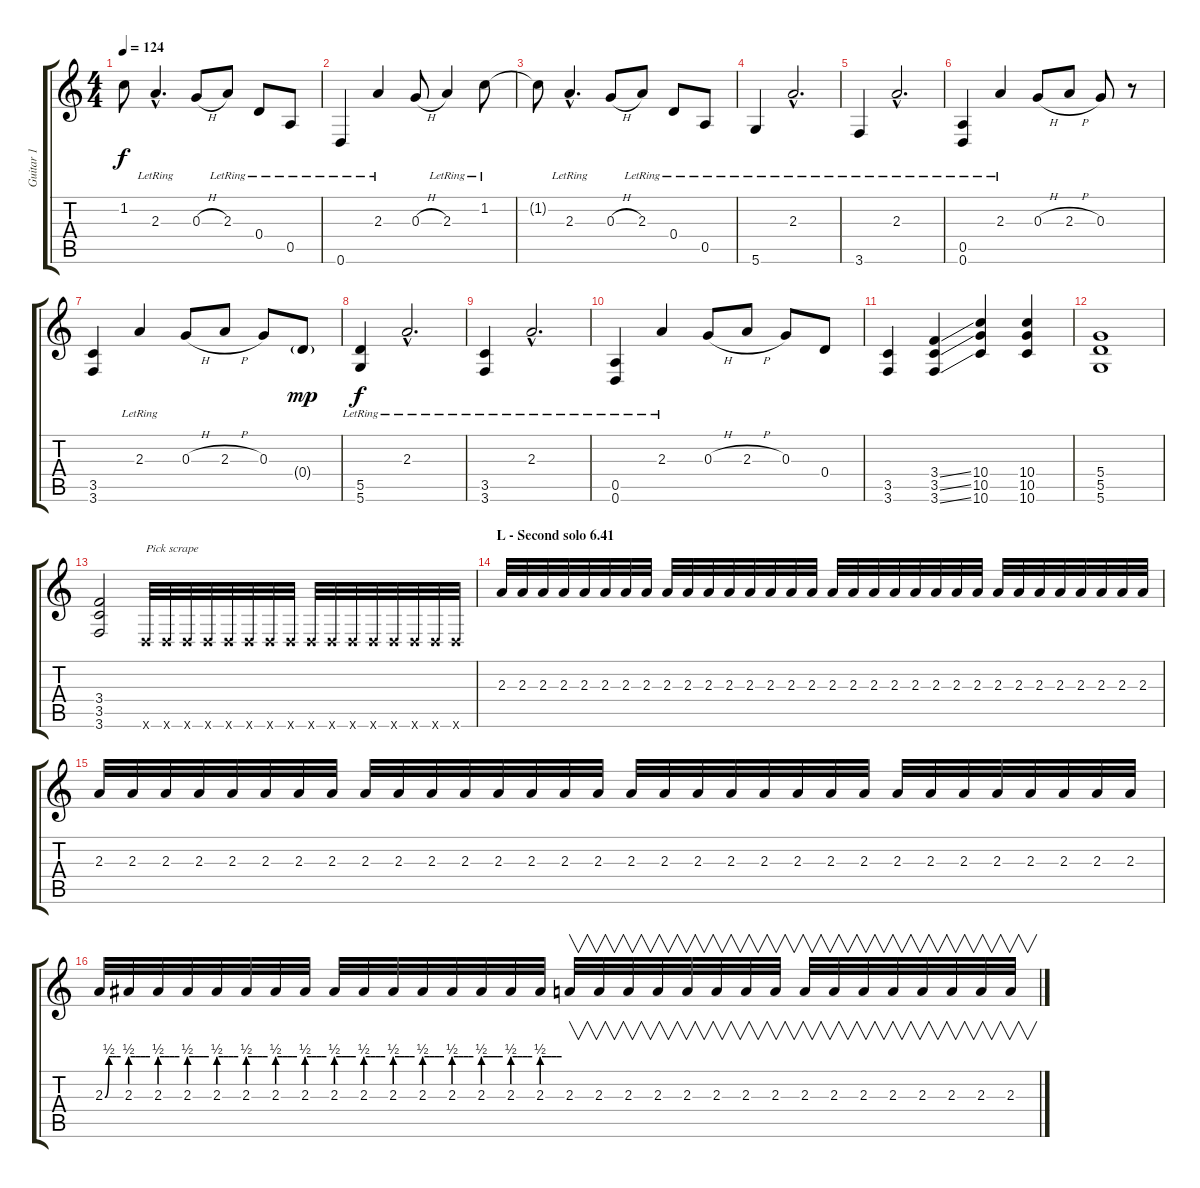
\track ("Guitar 1" "Guitar 1") {instrument distortionguitar}
\staff {score tabs}
\tuning (E4 B3 G3 D3 A2 D2) {hide}
\ts (4 4)
\tempo 124
\clef g2
\ks c
1.2{t}.8{dy f} 2.3{hac lr}.4{d} 0.3{h}.8 2.3{lr}.8 0.4{lr}.8 0.5{lr}.8 |
0.6{lr}.4{instrument electricguitarclean} 2.3{lr}.4 0.3{h}.8 2.3{lr}.4 1.2{lr}.8 |
1.2{t}.8 2.3{hac lr}.4{d} 0.3{h}.8 2.3{lr}.8 0.4{lr}.8 0.5{lr}.8 |
5.6{lr}.4 2.3{hac lr}.2{d} |
3.6{lr}.4 2.3{hac lr}.2{d} |
(0.5 0.6{lr}).4{instrument electricguitarclean} 2.3{lr}.4 0.3{h}.8 2.3{h}.8 0.3.8 r.8 |
(3.5 3.6).4 2.3{lr}.4 0.3{h}.8 2.3{h}.8 0.3.8 0.4{g}.8{dy mp} |
(5.5 5.6{lr}).4{dy f} 2.3{hac lr}.2{d} |
(3.5 3.6{lr}).4 2.3{hac lr}.2{d} |
(0.5 0.6{lr}).4{instrument electricguitarclean} 2.3{lr}.4 0.3{h}.8 2.3{h}.8 0.3.8 0.4.8 |
(3.5 3.6).4 (3.4{ss} 3.5{ss} 3.6{ss}).4 (10.4 10.5 10.6).4 (10.4 10.5 10.6).4 |
(5.4 5.5 5.6).1 |
(3.4 3.5 3.6).2 0.6{x}.32{txt "Pick scrape"} 0.6{x}.32 0.6{x}.32 0.6{x}.32 0.6{x}.32 0.6{x}.32 0.6{x}.32 0.6{x}.32 0.6{x}.32 0.6{x}.32 0.6{x}.32 0.6{x}.32 0.6{x}.32 0.6{x}.32 0.6{x}.32 0.6{x}.32 |
\section ("" "L - Second solo 6.41")
2.3.32{instrument distortionguitar} 2.3.32 2.3.32 2.3.32 2.3.32 2.3.32 2.3.32 2.3.32 2.3.32 2.3.32 2.3.32 2.3.32 2.3.32 2.3.32 2.3.32 2.3.32 2.3.32 2.3.32 2.3.32 2.3.32 2.3.32 2.3.32 2.3.32 2.3.32 2.3.32 2.3.32 2.3.32 2.3.32 2.3.32 2.3.32 2.3.32 2.3.32 |
2.3.32 2.3.32 2.3.32 2.3.32 2.3.32 2.3.32 2.3.32 2.3.32 2.3.32 2.3.32 2.3.32 2.3.32 2.3.32 2.3.32 2.3.32 2.3.32 2.3.32 2.3.32 2.3.32 2.3.32 2.3.32 2.3.32 2.3.32 2.3.32 2.3.32 2.3.32 2.3.32 2.3.32 2.3.32 2.3.32 2.3.32 2.3.32 |
2.3{be (custom 0 0 15 2 30 2 45 2 60 2)}.32 2.3{be (custom 0 2 15 2 30 2 45 2 60 2)}.32 2.3{be (custom 0 2 15 2 30 2 45 2 60 2)}.32 2.3{be (custom 0 2 15 2 30 2 45 2 60 2)}.32 2.3{be (custom 0 2 15 2 30 2 45 2 60 2)}.32 2.3{be (custom 0 2 15 2 30 2 45 2 60 2)}.32 2.3{be (custom 0 2 15 2 30 2 45 2 60 2)}.32 2.3{be (custom 0 2 15 2 30 2 45 2 60 2)}.32 2.3{be (custom 0 2 15 2 30 2 45 2 60 2)}.32 2.3{be (custom 0 2 15 2 30 2 45 2 60 2)}.32 2.3{be (custom 0 2 15 2 30 2 45 2 60 2)}.32 2.3{be (custom 0 2 15 2 30 2 45 2 60 2)}.32 2.3{be (custom 0 2 15 2 30 2 45 2 60 2)}.32 2.3{be (custom 0 2 15 2 30 2 45 2 60 2)}.32 2.3{be (custom 0 2 15 2 30 2 45 2 60 2)}.32 2.3{be (custom 0 2 15 2 30 2 45 2 60 2)}.32 2.3.32{v} 2.3.32{v} 2.3.32{v} 2.3.32{v} 2.3.32{v} 2.3.32{v} 2.3.32{v} 2.3.32{v} 2.3.32{v} 2.3.32{v} 2.3.32{v} 2.3.32{v} 2.3.32{v} 2.3.32{v} 2.3.32{v} 2.3.32{v}
